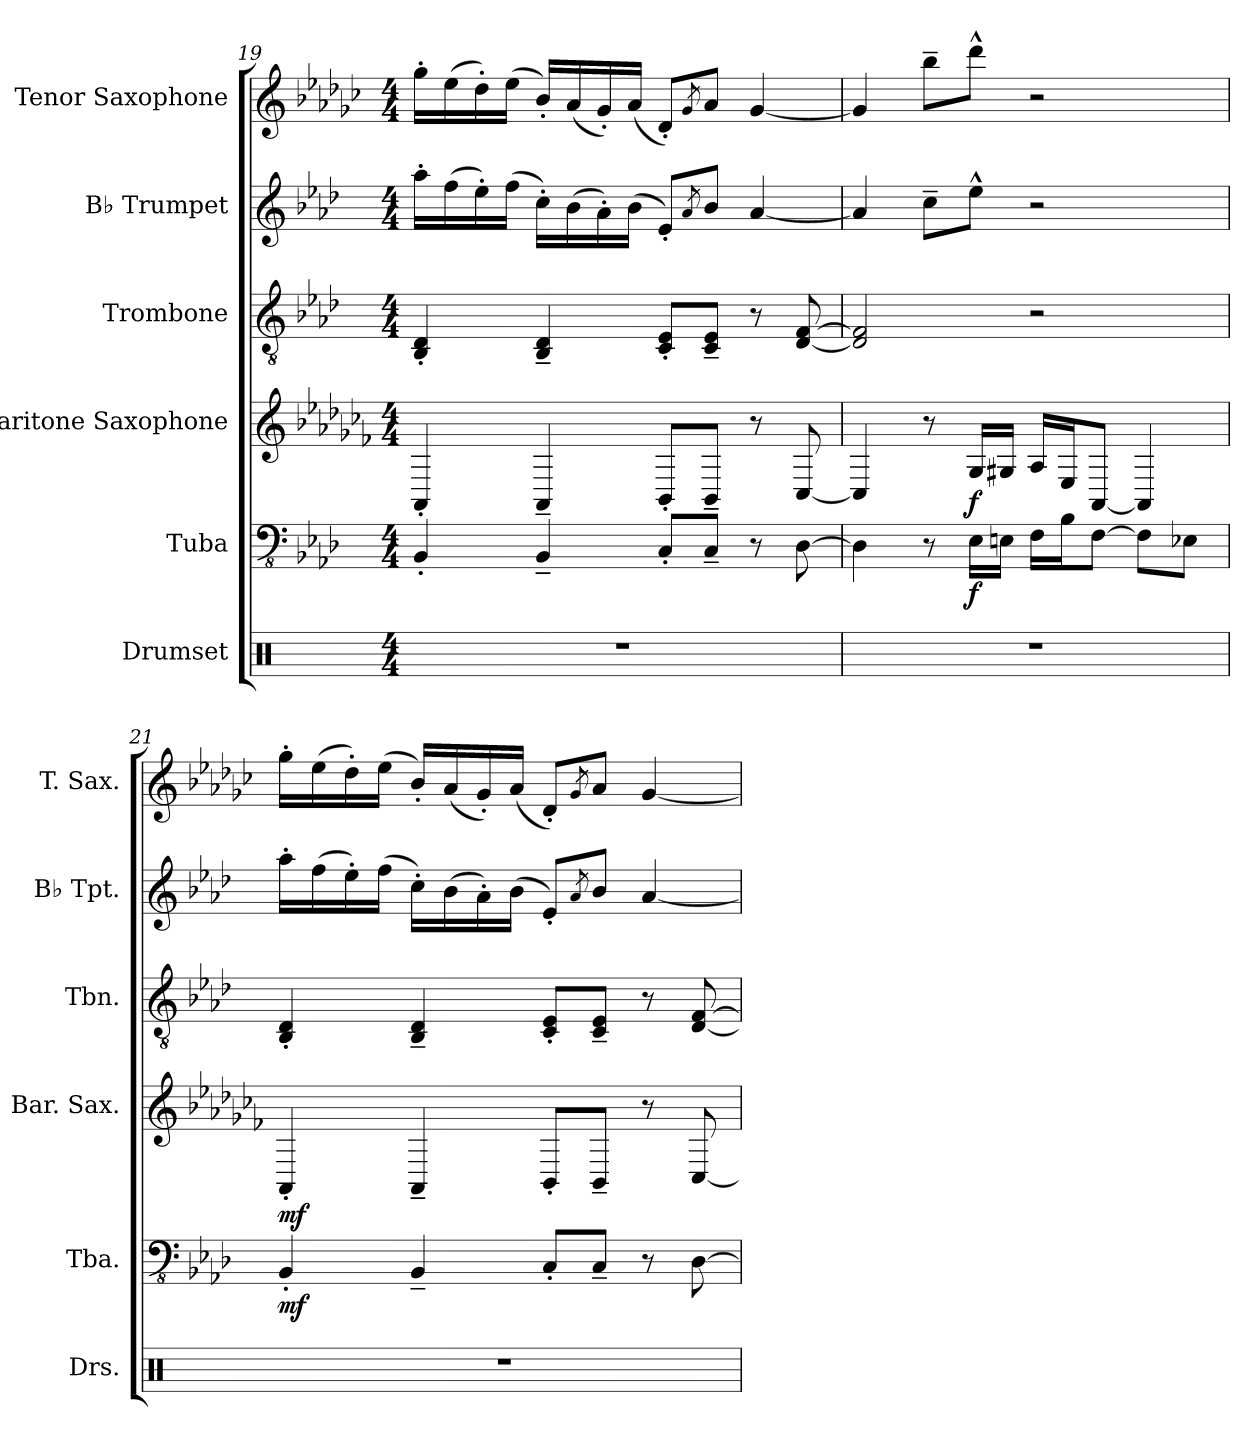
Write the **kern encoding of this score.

**kern	**kern	**dynam	**kern	**dynam	**kern	**kern	**kern
*part6	*part5	*part5	*part4	*part4	*part3	*part2	*part1
*staff6	*staff5	*staff5	*staff4	*staff4	*staff3	*staff2	*staff1
*I"Drumset	*I"Tuba	*	*I"Baritone Saxophone	*	*I"Trombone	*I"B♭ Trumpet	*I"Tenor Saxophone
*I'Drs.	*I'Tba.	*	*I'Bar. Sax.	*	*I'Tbn.	*I'B♭ Tpt.	*I'T. Sax.
*clefX	*clefFv4	*	*clefG2	*	*clefGv2	*clefG2	*clefG2
*	*	*	*ITrd12c21	*	*ITrd1c2	*ITrd1c2	*ITrd8c14
*k[]	*k[b-e-a-d-]	*	*k[b-e-a-d-g-c-f-]	*	*k[b-e-a-d-g-c-]	*k[b-e-a-d-g-c-]	*k[b-e-a-d-g-c-]
*M4/4	*M4/4	*	*M4/4	*	*M4/4	*M4/4	*M4/4
=19	=19	=19	=19	=19	=19	=19	=19
1r	4BBB-'	.	4AAA-'	.	4AA-' 4C-'	16gg-'LL	16g-'LL
.	.	.	.	.	.	(>16ee-	(>16e-
.	.	.	.	.	.	16dd-')	16d-')
.	.	.	.	.	.	(>16ee-JJ	(>16e-JJ
.	4BBB-~	.	4AAA-~	.	4AA-~ 4C-~	16b-'LL)	16B-'LL)
.	.	.	.	.	.	(>16a-	(>16A-
.	.	.	.	.	.	16g-')	16G-')
.	.	.	.	.	.	(>16a-JJ	(>16A-JJ
.	8CC'L	.	8BBB-'L	.	8BB-' 8D-'L	8d-'L)	8D-'L)
.	.	.	.	.	.	8qg-	8qG-
.	8CC~J	.	8BBB-~J	.	8BB-~ 8D-~J	8a-J	8A-J
.	8r	.	8r	.	8r	[4g-	[4G-
.	[8DD-	.	[8CC-	.	[8C- [8E-	.	.
=20	=20	=20	=20	=20	=20	=20	=20
1r	4DD-]	.	4CC-]	.	2C-] 2E-]	4g-]	4G-]
.	8r	.	8r	.	.	8b-~L	8b-~L
!	!	!LO:DY:b	!	!LO:DY:b	!	!	!
.	16EE-LL	f	16GG-LL	f	.	8dd-^^J	8dd-^^J
.	16EEnJJ	.	16GG#XJJ	.	.	.	.
.	16FFLL	.	16AA-LL	.	2r	2r	2r
.	16BB-J	.	16EE-J	.	.	.	.
.	[8FFJ	.	[8AAA-J	.	.	.	.
.	8FFL]	.	4AAA-]	.	.	.	.
.	8EE-XJ	.	.	.	.	.	.
=21	=21	=21	=21	=21	=21	=21	=21
!	!	!LO:DY:b	!	!LO:DY:b	!	!	!
1r	4BBB-'	mf	4AAA-'	mf	4AA-' 4C-'	16gg-'LL	16g-'LL
.	.	.	.	.	.	(>16ee-	(>16e-
.	.	.	.	.	.	16dd-')	16d-')
.	.	.	.	.	.	(>16ee-JJ	(>16e-JJ
.	4BBB-~	.	4AAA-~	.	4AA-~ 4C-~	16b-'LL)	16B-'LL)
.	.	.	.	.	.	(>16a-	(>16A-
.	.	.	.	.	.	16g-')	16G-')
.	.	.	.	.	.	(>16a-JJ	(>16A-JJ
.	8CC'L	.	8BBB-'L	.	8BB-' 8D-'L	8d-'L)	8D-'L)
.	.	.	.	.	.	8qg-	8qG-
.	8CC~J	.	8BBB-~J	.	8BB-~ 8D-~J	8a-J	8A-J
.	8r	.	8r	.	8r	[4g-	[4G-
.	[8DD-	.	[8CC-	.	[8C- [8E-	.	.
=	=	=	=	=	=	=	=
*-	*-	*-	*-	*-	*-	*-	*-
